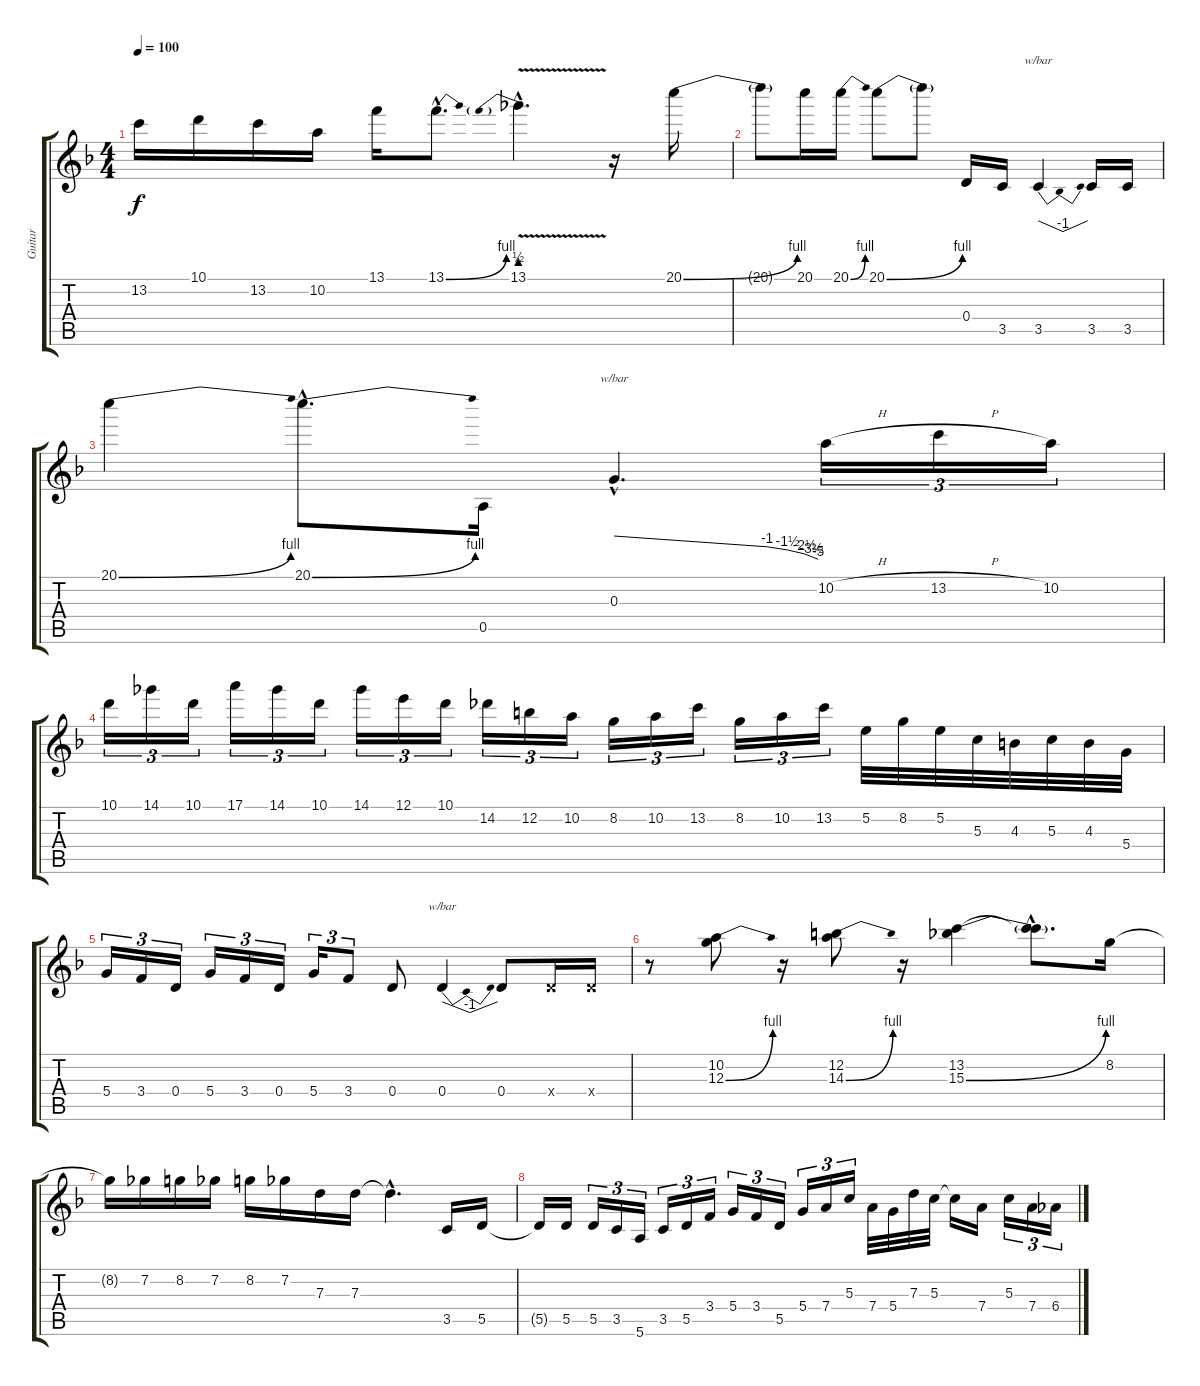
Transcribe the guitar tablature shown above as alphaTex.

\track ("Guitar" "Guitar") {instrument overdrivenguitar}
\staff {score tabs}
\tuning (E4 B3 G3 D3 A2 E2) {hide}
\ts (4 4)
\tempo 100
\clef g2
\ks dminor
13.2.16{dy f} 10.1.16 13.2.16 10.2.16 13.1.16 13.1{be (bend 0 0 60 4) hac}.8{d} 13.1{be (prebend 0 2 60 2) v hac}.4{d} r.16 20.1{be (bend 0 0 60 4)}.16 |
20.1{t}.8 20.1.16 20.1{be (bend 0 0 60 4)}.16 20.1{be (bend 0 0 60 4)}.8 20.1{t}.8 0.4.16 3.5.16 3.5.4{tbe (dip default 0 0 30 -4 60 0)} 3.5.16 3.5.16 |
20.1{be (bend 0 0 60 4)}.4 20.1{be (bend 0 0 60 4) hac}.8{d} 0.5.16 0.3{hac}.4{d tbe (custom default 0 0 45 -4 51 -6 56 -10 58 -14 60 -20)} 10.2{h}.16{tu (3 2)} 13.2{h}.16{tu (3 2)} 10.2.16{tu (3 2)} |
10.1.16{tu (3 2)} 14.1.16{tu (3 2)} 10.1.16{tu (3 2)} 17.1.16{tu (3 2)} 14.1.16{tu (3 2)} 10.1.16{tu (3 2)} 14.1.16{tu (3 2)} 12.1.16{tu (3 2)} 10.1.16{tu (3 2)} 14.2.16{tu (3 2)} 12.2.16{tu (3 2)} 10.2.16{tu (3 2)} 8.2.16{tu (3 2)} 10.2.16{tu (3 2)} 13.2.16{tu (3 2)} 8.2.16{tu (3 2)} 10.2.16{tu (3 2)} 13.2.16{tu (3 2)} 5.2.32 8.2.32 5.2.32 5.3.32 4.3.32 5.3.32 4.3.32 5.4.32 |
5.4.16{tu (3 2)} 3.4.16{tu (3 2)} 0.4.16{tu (3 2)} 5.4.16{tu (3 2)} 3.4.16{tu (3 2)} 0.4.16{tu (3 2)} 5.4.16{tu (3 2)} 3.4.8{tu (3 2)} 0.4.8 0.4.4{tbe (dip default 0 0 30 -4 60 0)} 0.4.8 0.4{x}.16 0.4{x}.16 |
r.8 (10.2 12.3{be (bend 0 0 60 4)}).8 r.16 (12.2 14.3{be (bend 0 0 60 4)}).8 r.16 (13.2 15.3{be (bend 0 0 60 4)}).4 (13.2{hac t} 15.3{hac t}).8{d} 8.2.16 |
8.2{t}.16 7.2.16 8.2.16 7.2.16 8.2.16 7.2.16 7.3.16 7.3.16 7.3{hac t}.4{d} 3.5.16 5.5.16 |
5.5{t}.16 5.5.16 5.5.16{tu (3 2)} 3.5.16{tu (3 2)} 5.6.16{tu (3 2)} 3.5.16{tu (3 2)} 5.5.16{tu (3 2)} 3.4.16{tu (3 2)} 5.4.16{tu (3 2)} 3.4.16{tu (3 2)} 5.5.16{tu (3 2)} 5.4.16{tu (3 2)} 7.4.16{tu (3 2)} 5.3.16{tu (3 2)} 7.4.32 5.4.32 7.3.32 5.3.32 5.3{t}.16 7.4.16 5.3.16{tu (3 2)} 7.4.16{tu (3 2)} 6.4.16{tu (3 2)}
